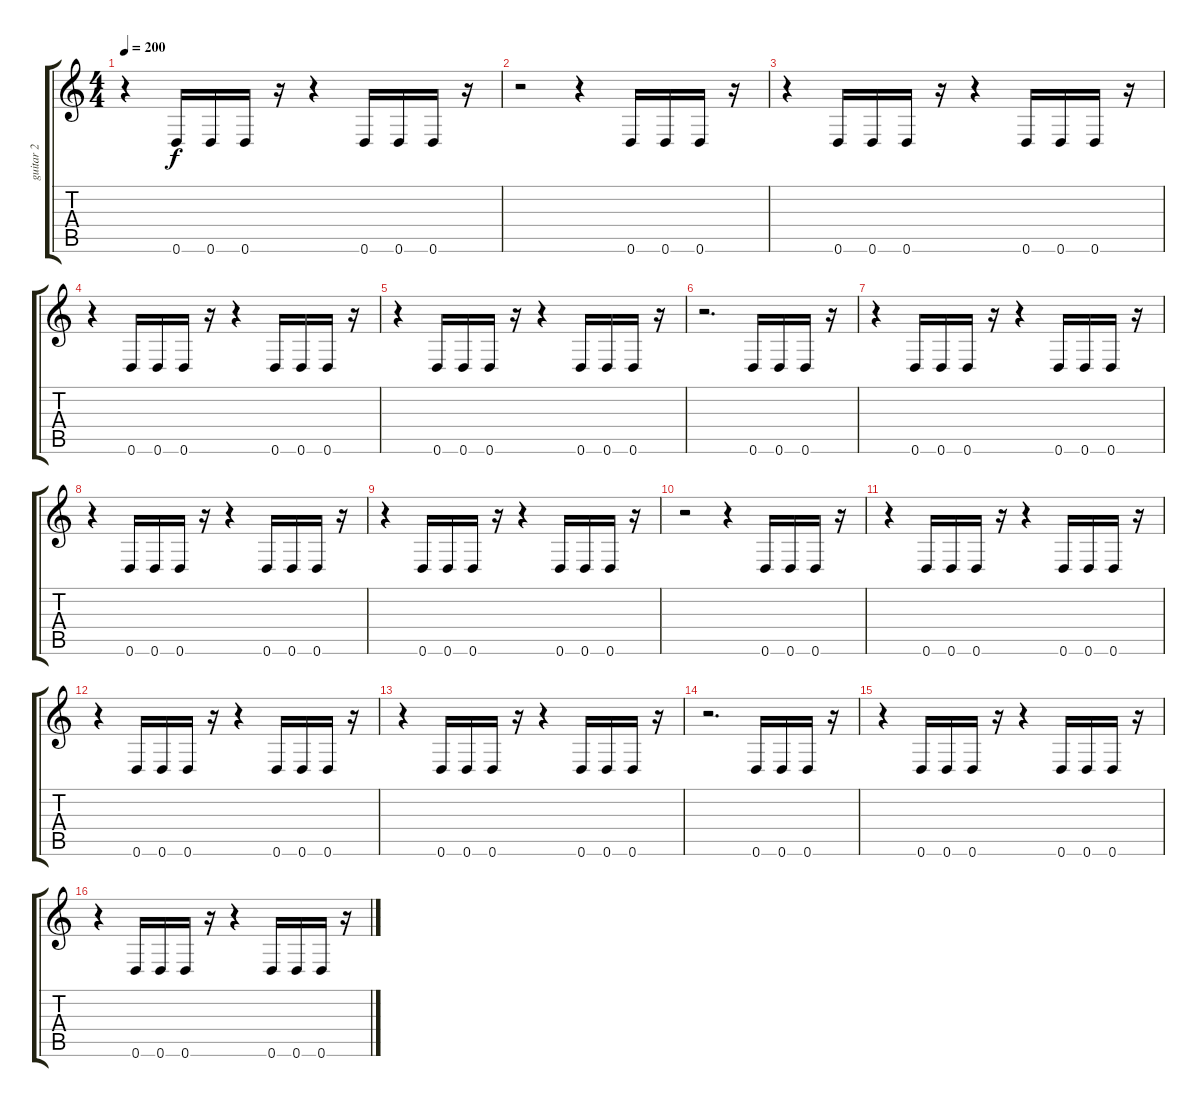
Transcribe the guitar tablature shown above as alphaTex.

\track ("guitar 2" "guitar 2") {instrument distortionguitar}
\staff {score tabs}
\tuning (E4 B3 G3 D3 A2 D2) {hide}
\ts (4 4)
\tempo 200
\clef g2
\ks c
r.4{dy f} 0.6.16 0.6.16 0.6.16 r.16 r.4 0.6.16 0.6.16 0.6.16 r.16 |
r.2 r.4 0.6.16 0.6.16 0.6.16 r.16 |
r.4 0.6.16 0.6.16 0.6.16 r.16 r.4 0.6.16 0.6.16 0.6.16 r.16 |
r.4 0.6.16 0.6.16 0.6.16 r.16 r.4 0.6.16 0.6.16 0.6.16 r.16 |
r.4 0.6.16 0.6.16 0.6.16 r.16 r.4 0.6.16 0.6.16 0.6.16 r.16 |
r.2{d} 0.6.16 0.6.16 0.6.16 r.16 |
r.4 0.6.16 0.6.16 0.6.16 r.16 r.4 0.6.16 0.6.16 0.6.16 r.16 |
r.4 0.6.16 0.6.16 0.6.16 r.16 r.4 0.6.16 0.6.16 0.6.16 r.16 |
r.4 0.6.16 0.6.16 0.6.16 r.16 r.4 0.6.16 0.6.16 0.6.16 r.16 |
r.2 r.4 0.6.16 0.6.16 0.6.16 r.16 |
r.4 0.6.16 0.6.16 0.6.16 r.16 r.4 0.6.16 0.6.16 0.6.16 r.16 |
r.4 0.6.16 0.6.16 0.6.16 r.16 r.4 0.6.16 0.6.16 0.6.16 r.16 |
r.4 0.6.16 0.6.16 0.6.16 r.16 r.4 0.6.16 0.6.16 0.6.16 r.16 |
r.2{d} 0.6.16 0.6.16 0.6.16 r.16 |
r.4 0.6.16 0.6.16 0.6.16 r.16 r.4 0.6.16 0.6.16 0.6.16 r.16 |
r.4 0.6.16 0.6.16 0.6.16 r.16 r.4 0.6.16 0.6.16 0.6.16 r.16
